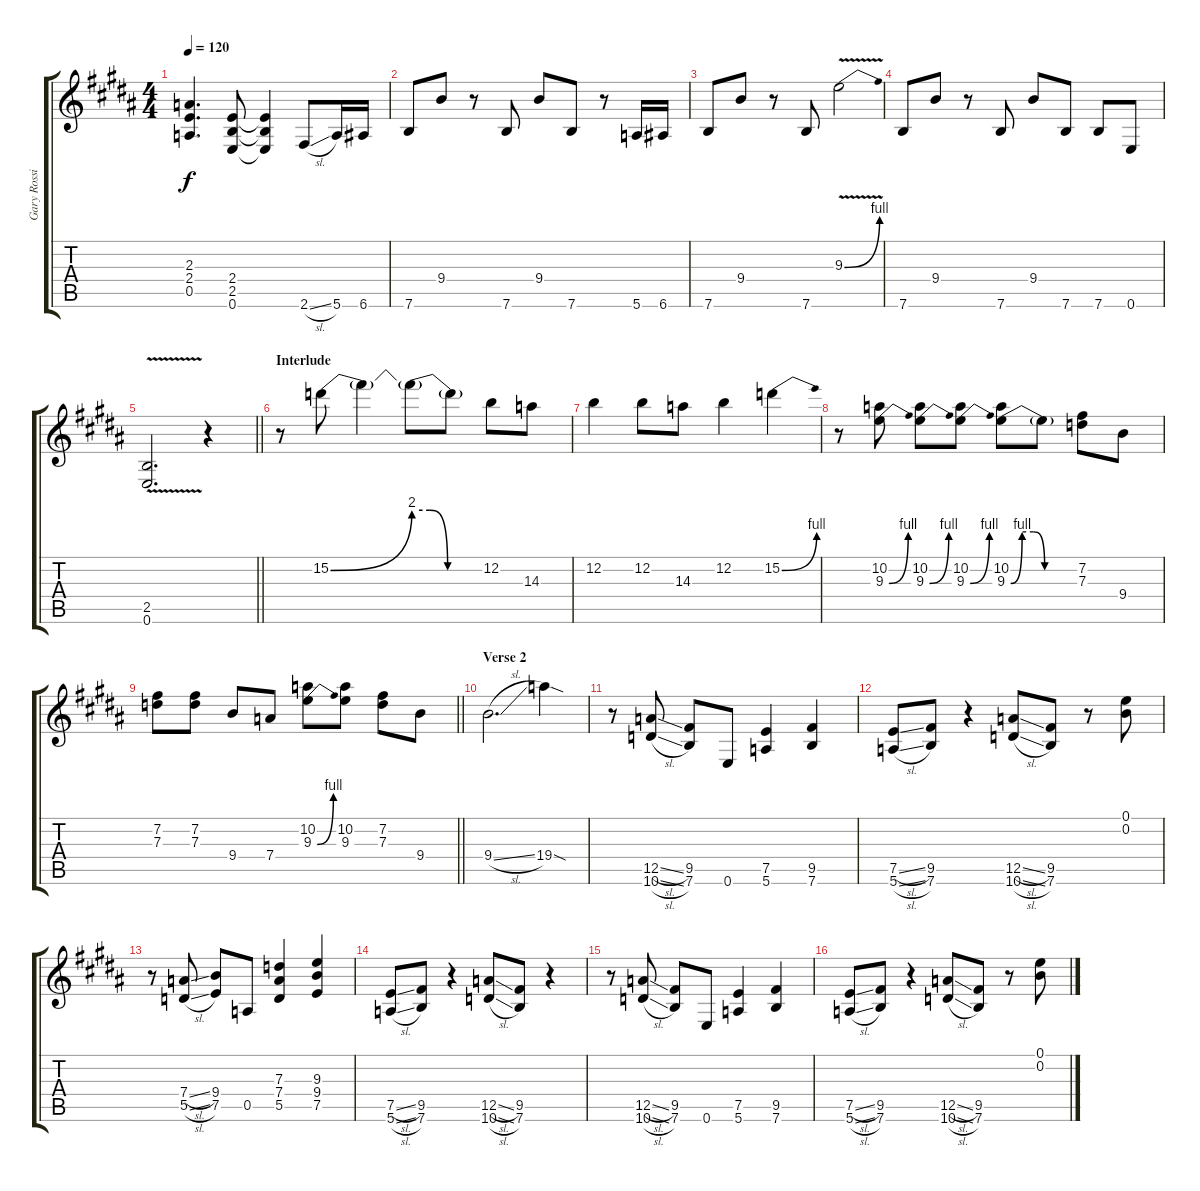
\track ("Gary Rossington - Lead Guitar" "Gary Rossi") {instrument overdrivenguitar}
\staff {score tabs}
\tuning (E4 B3 G3 D3 A2 E2) {hide}
\ts (4 4)
\tempo 120
\clef g2
\ks b
(2.3 2.4 0.5).4{d dy f} (2.4 2.5 0.6).8 (2.4{t} 2.5{t} 0.6{t}).4 2.6{sl}.8 5.6.16 6.6.16 |
7.6.8 9.4.8 r.8 7.6.8 9.4.8 7.6.8 r.8 5.6.16 6.6.16 |
7.6.8 9.4.8 r.8 7.6.8 9.3{be (bend 0 0 60 4) v}.2 |
7.6.8 9.4.8 r.8 7.6.8 9.4.8 7.6.8 7.6.8 0.6.8 |
\barLineRight lightlight
(2.5{v} 0.6{v}).2{d} r.4 |
\section ("" "Interlude")
r.8{volume 11} 15.2{be (bend 0 0 60 8)}.8 15.2{t}.4 15.2{be (custom 0 8 15 8 30 0 60 0) t}.8 15.2{t}.8 12.2.8 14.3.8 |
12.2.4 12.2.8 14.3.8 12.2.4 15.2{be (bend 0 0 60 4)}.4 |
r.8 (10.2 9.3{be (bend 0 0 60 4)}).8 (10.2 9.3{be (bend 0 0 60 4)}).8 (10.2 9.3{be (bend 0 0 60 4)}).8 (10.2 9.3{be (custom 0 0 10 4 20 4 30 0 60 0)}).8 9.3{t}.8 (7.2 7.3).8 9.4.8 |
\barLineRight lightlight
(7.2 7.3).8 (7.2 7.3).8 9.4.8 7.4.8 (10.2 9.3{be (bend 0 0 60 4)}).8 (10.2 9.3).8 (7.2 7.3).8 9.4.8 |
\section ("" "Verse 2")
9.4{sl}.2{d} 19.4{sod}.4 |
r.8{volume 6} (12.5{sl} 10.6{sl}).8 (9.5 7.6).8 0.6.8 (7.5 5.6).4 (9.5 7.6).4 |
(7.5{sl} 5.6{sl}).8 (9.5 7.6).8 r.4 (12.5{sl} 10.6{sl}).8 (9.5 7.6).8 r.8 (0.1 0.2).8 |
r.8 (7.4{sl} 5.5{sl}).8 (9.4 7.5).8 0.5.8 (7.3 7.4 5.5).4 (9.3 9.4 7.5).4 |
(7.5{sl} 5.6{sl}).8 (9.5 7.6).8 r.4 (12.5{sl} 10.6{sl}).8 (9.5 7.6).8 r.4 |
r.8 (12.5{sl} 10.6{sl}).8 (9.5 7.6).8 0.6.8 (7.5 5.6).4 (9.5 7.6).4 |
(7.5{sl} 5.6{sl}).8 (9.5 7.6).8 r.4 (12.5{sl} 10.6{sl}).8 (9.5 7.6).8 r.8 (0.1 0.2).8
